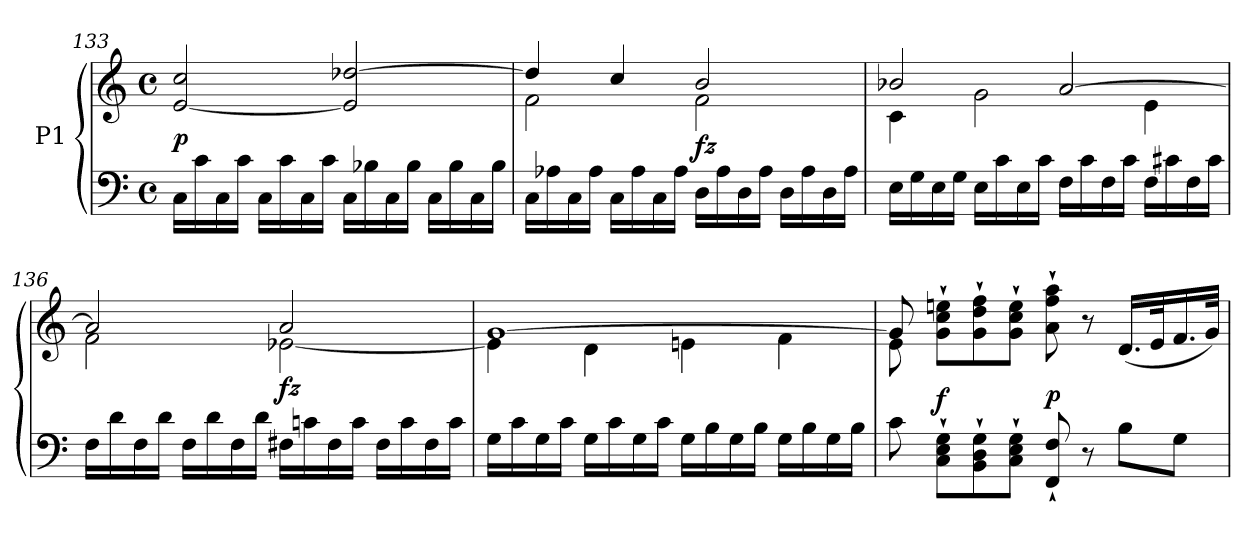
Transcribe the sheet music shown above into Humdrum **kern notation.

**kern	**kern	**dynam
*part1	*part1	*part1
*staff2	*staff1	*staff1/2
*I"P1	*	*
*clefF4	*clefG2	*
*k[]	*k[]	*
*M4/4	*M4/4	*
*met(c)	*met(c)	*
=133	=133	=133
!	!	!LO:DY:a=2
16C\LL	[2e/ 2cc/	p
16c\	.	.
16C\	.	.
16c\JJ	.	.
16C\LL	.	.
16c\	.	.
16C\	.	.
16c\JJ	.	.
16C\LL	2e/] [2dd-X/	.
16B-X\	.	.
16C\	.	.
16B-\JJ	.	.
16C\LL	.	.
16B-\	.	.
16C\	.	.
16B-\JJ	.	.
=134	=134	=134
*	*^	*
16C\LL	4dd-/]	2f\	.
16A-X\	.	.	.
16C\	.	.	.
16A-\JJ	.	.	.
16C\LL	4cc/	.	.
16A-\	.	.	.
16C\	.	.	.
16A-\JJ	.	.	.
!	!	!	!LO:DY:a=2
16D\LL	2b/	2f\	fz
16A-\	.	.	.
16D\	.	.	.
16A-\JJ	.	.	.
16D\LL	.	.	.
16A-\	.	.	.
16D\	.	.	.
16A-\JJ	.	.	.
!!LO:LB:g=z	!!
=135	=135	=135	=135
16E\LL	2b-X/	4c\	.
16G\	.	.	.
16E\	.	.	.
16G\JJ	.	.	.
16E\LL	.	2g\	.
16c\	.	.	.
16E\	.	.	.
16c\JJ	.	.	.
16F\LL	[2a/	.	.
16c\	.	.	.
16F\	.	.	.
16c\JJ	.	.	.
16F\LL	.	4e\	.
16c#X\	.	.	.
16F\	.	.	.
16c#\JJ	.	.	.
=136	=136	=136	=136
16F\LL	2a/]	2f\	.
16d\	.	.	.
16F\	.	.	.
16d\JJ	.	.	.
16F\LL	.	.	.
16d\	.	.	.
16F\	.	.	.
16d\JJ	.	.	.
!	!	!	!LO:DY:a=2
16F#X\LL	2a/	[2e-X\	fz
16cn\	.	.	.
16F#\	.	.	.
16c\JJ	.	.	.
16F#\LL	.	.	.
16c\	.	.	.
16F#\	.	.	.
16c\JJ	.	.	.
=137	=137	=137	=137
16G\LL	[1g	4e-\]	.
16c\	.	.	.
16G\	.	.	.
16c\JJ	.	.	.
16G\LL	.	4d\	.
16c\	.	.	.
16G\	.	.	.
16c\JJ	.	.	.
16G\LL	.	4en\	.
16B\	.	.	.
16G\	.	.	.
16B\JJ	.	.	.
16G\LL	.	4f\	.
16B\	.	.	.
16G\	.	.	.
16B\JJ	.	.	.
=138	=138	=138	=138
8c\	8g/]	8e\	.
!	!	!	!LO:DY:a=2
8C\` 8E\` 8G\`L	8g\` 8cc\` 8een\`L	4ryy	f
8BB\` 8D\` 8G\`	8g\` 8dd\` 8ff\`	.	.
8C\` 8E\` 8G\`J	8g\` 8cc\` 8ee\`J	8ryy	.
!	!	!	!LO:DY:a=2
8FF/` 8F/`	8a\` 8ff\` 8aa\`	4ryy	p
8r	8r	.	.
8B\L	(16.d/LL	4ryy	.
.	32e/K	.	.
8G\J	16.f/	.	.
.	32g/JJk)	.	.
*	*v	*v	*
=	=	=
*-	*-	*-
